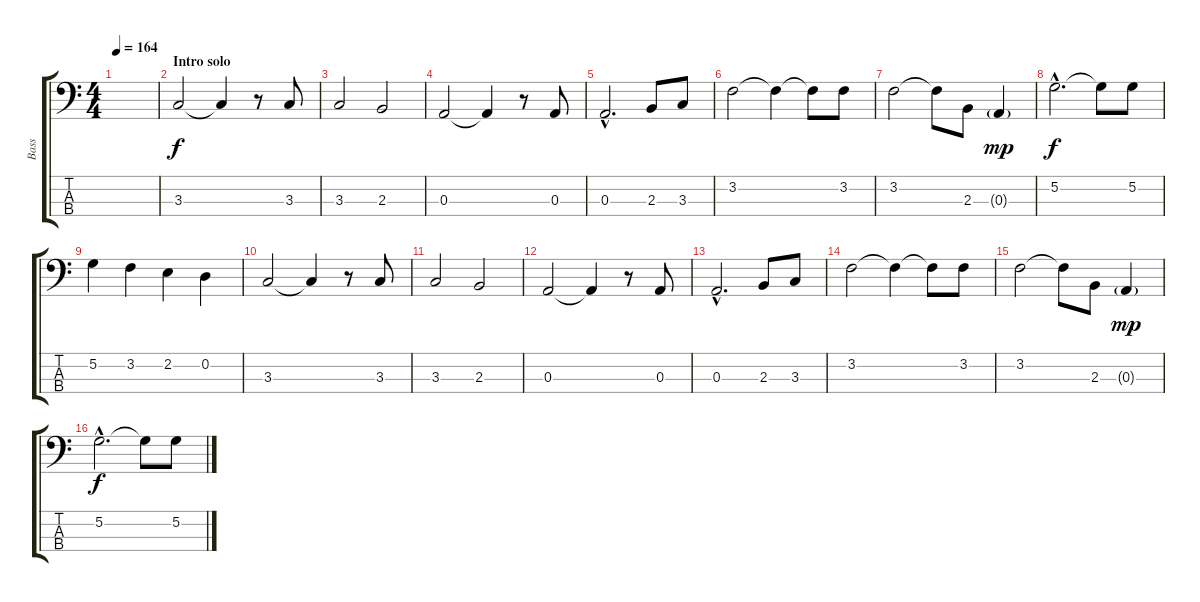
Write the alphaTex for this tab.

\track ("Bass" "Bass") {instrument electricbassfinger}
\staff {score tabs}
\tuning (G2 D2 A1 E1) {hide}
\ts (4 4)
\tempo 164
\clef f4
\ks c
|
\section ("" "Intro solo")
3.3.2 3.3{t}.4 r.8 3.3.8 |
3.3.2 2.3.2 |
0.3.2 0.3{t}.4 r.8 0.3.8 |
0.3{hac}.2{d} 2.3.8 3.3.8 |
3.2.2 3.2{t}.4 3.2{t}.8 3.2.8 |
3.2.2 3.2{t}.8 2.3.8 0.3{g}.4{dy mp} |
5.2{hac}.2{d dy f} 5.2{t}.8 5.2.8 |
5.2.4 3.2.4 2.2.4 0.2.4 |
3.3.2 3.3{t}.4 r.8 3.3.8 |
3.3.2 2.3.2 |
0.3.2 0.3{t}.4 r.8 0.3.8 |
0.3{hac}.2{d} 2.3.8 3.3.8 |
3.2.2 3.2{t}.4 3.2{t}.8 3.2.8 |
3.2.2 3.2{t}.8 2.3.8 0.3{g}.4{dy mp} |
5.2{hac}.2{d dy f} 5.2{t}.8 5.2.8
